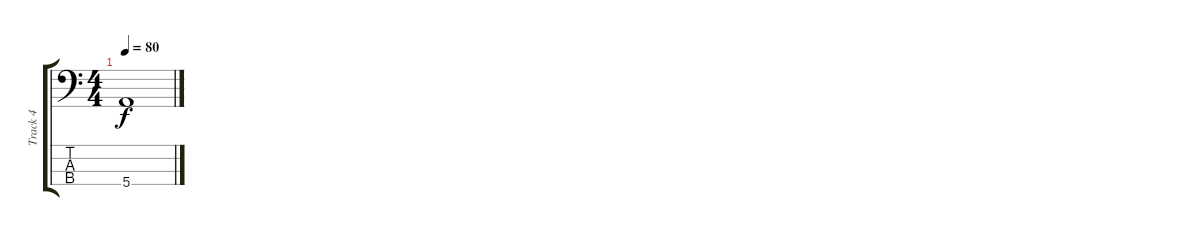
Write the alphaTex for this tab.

\track ("Track 4" "Track 4") {instrument electricbassfinger}
\staff {score tabs}
\tuning (G2 D2 A1 E1) {hide}
\ts (4 4)
\tempo 80
\clef f4
\ks c
5.4{t}.1{dy f}
